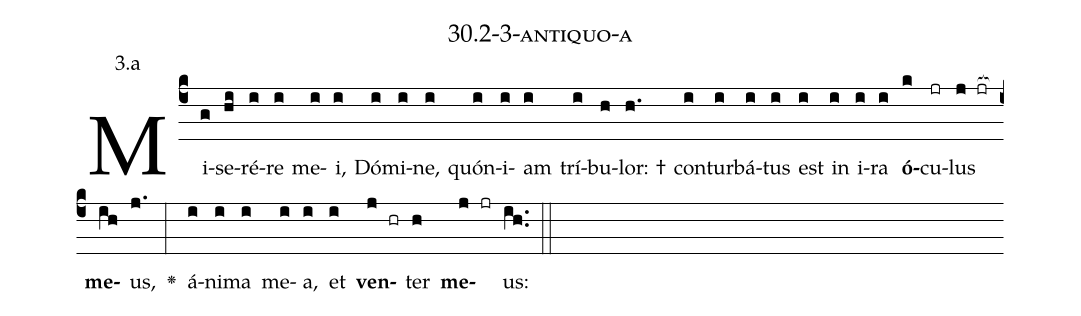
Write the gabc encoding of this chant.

name: 30.2-3-antiquo-a;
annotation: 3.a;
%%
(c4)Mi(g)se(hi)ré(i)re(i) me(i)i,(i) Dó(i)mi(i)ne,(i) quón(i)i(i)am(i) trí(i)bu(h)lor: †(h.) con(i)tur(i)bá(i)tus(i) est(i) in(i) i(i)ra(i) <b>ó</b>(k)cu(jr)lus(j jr[ocb:1{]) <b>me</b>(ih[ocb:0}])us,(j.) <v>\greheightstar</v>(:) á(i)ni(i)ma(i) me(i)a,(i) et(i) <b>ven</b>(j hr)ter(h) <b>me</b>(j jr)us:(ih..) (::)


%E(i) u(i) o(j) u(h) a(j) e.(ih..) (::)
